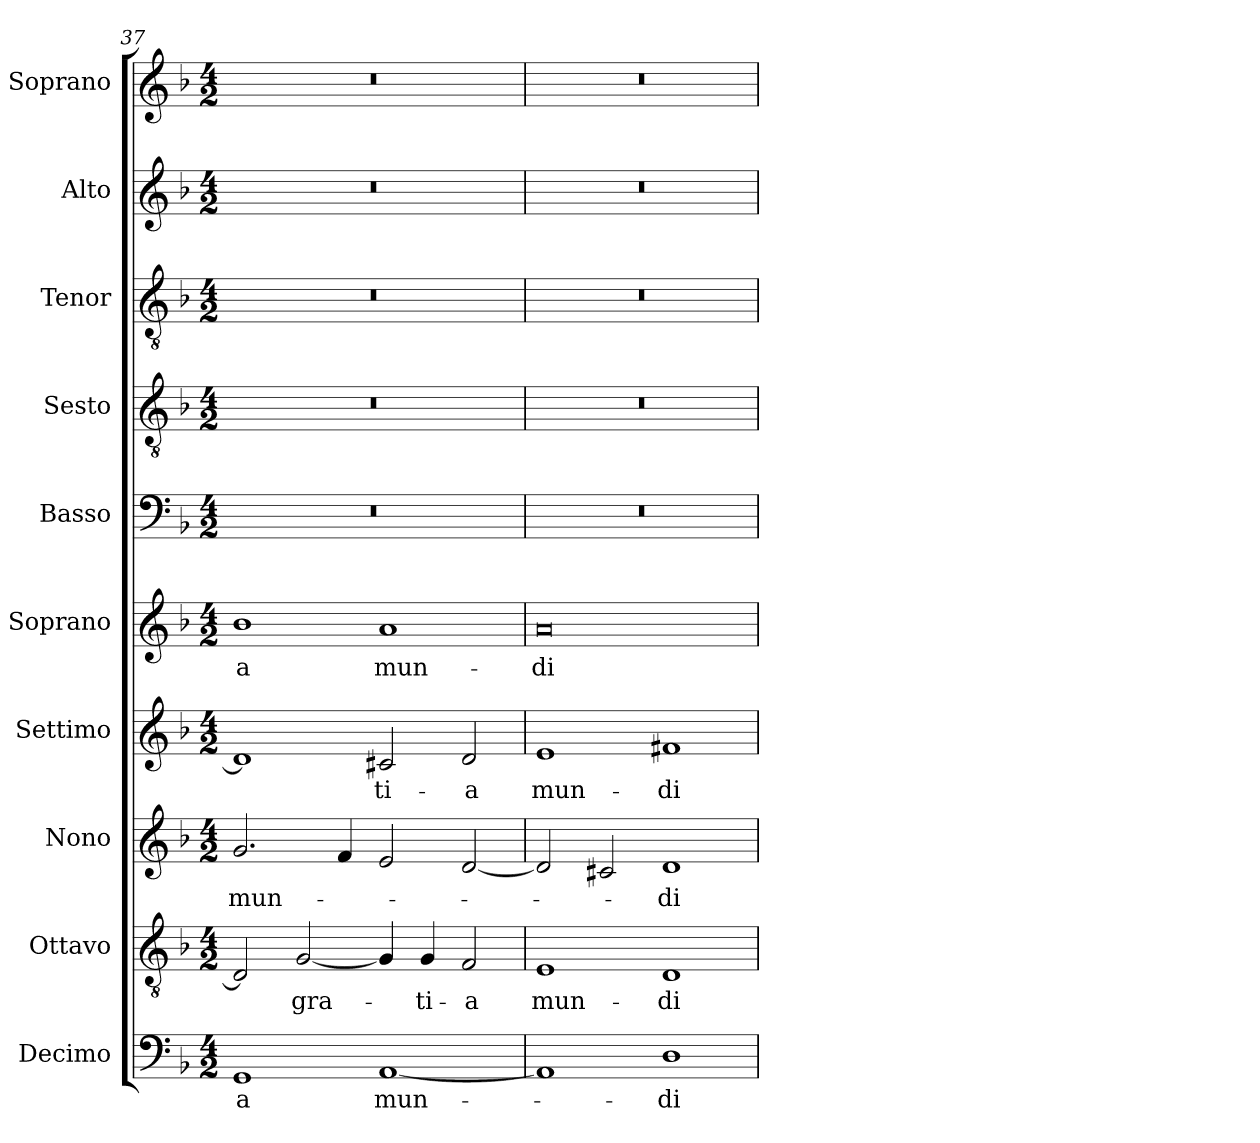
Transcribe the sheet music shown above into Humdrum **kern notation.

**kern	**text	**kern	**text	**kern	**text	**kern	**text	**kern	**text	**kern	**kern	**kern	**kern	**kern
*part10	*part10	*part9	*part9	*part8	*part8	*part7	*part7	*part6	*part6	*part5	*part4	*part3	*part2	*part1
*staff10	*staff10	*staff9	*staff9	*staff8	*staff8	*staff7	*staff7	*staff6	*staff6	*staff5	*staff4	*staff3	*staff2	*staff1
*I"Decimo	*	*I"Ottavo	*	*I"Nono	*	*I"Settimo	*	*I"Soprano	*	*I"Basso	*I"Sesto	*I"Tenor	*I"Alto	*I"Soprano
*I'Dc.	*	*I'Ot.	*	*I'N.	*	*I'St.	*	*I'S.	*	*I'B.	*I'Ss.	*I'T.	*I'A.	*I'S.
*clefF4	*	*clefGv2	*	*clefG2	*	*clefG2	*	*clefG2	*	*clefF4	*clefGv2	*clefGv2	*clefG2	*clefG2
*	*	*ITrd7c12	*	*	*	*	*	*	*	*	*ITrd7c12	*ITrd7c12	*	*
*k[b-]	*	*k[b-]	*	*k[b-]	*	*k[b-]	*	*k[b-]	*	*k[b-]	*k[b-]	*k[b-]	*k[b-]	*k[b-]
*F:	*	*F:	*	*F:	*	*F:	*	*F:	*	*F:	*F:	*F:	*F:	*F:
*M4/2	*	*M4/2	*	*M4/2	*	*M4/2	*	*M4/2	*	*M4/2	*M4/2	*M4/2	*M4/2	*M4/2
=37	=37	=37	=37	=37	=37	=37	=37	=37	=37	=37	=37	=37	=37	=37
!	!LO:LY:b:color=#000000	!	!	!	!	!	!	!	!	!	!	!	!	!
!	!	!	!	!	!LO:LY:b:color=#000000	!	!	!	!	!	!	!	!	!
!	!	!	!	!	!	!	!	!	!LO:LY:b:color=#000000	!LO:N:vis=1	!LO:N:vis=1	!LO:N:vis=1	!LO:N:vis=1	!LO:N:vis=1
1GGi	-a	2DDi/]	.	2.gi/	mun-	1di]	.	1b-i	-a	0r	0r	0r	0r	0r
!	!	!	!LO:LY:b:color=#000000	!	!	!	!	!	!	!	!	!	!	!
.	.	[2GGi/	gra-	.	.	.	.	.	.	.	.	.	.	.
.	.	.	.	4fi/	.	.	.	.	.	.	.	.	.	.
!	!LO:LY:b:color=#000000	!	!	!	!	!	!	!	!	!	!	!	!	!
!	!	!	!	!	!	!	!LO:LY:b:color=#000000	!	!	!	!	!	!	!
!	!	!	!	!	!	!	!	!	!LO:LY:b:color=#000000	!	!	!	!	!
[1AAi	mun-	4GGi/]	.	2ei/	.	2c#Xi/	-ti-	1ai	mun-	.	.	.	.	.
!	!	!	!LO:LY:b:color=#000000	!	!	!	!	!	!	!	!	!	!	!
.	.	4GGi/	-ti-	.	.	.	.	.	.	.	.	.	.	.
!	!	!	!LO:LY:b:color=#000000	!	!	!	!	!	!	!	!	!	!	!
!	!	!	!	!	!	!	!LO:LY:b:color=#000000	!	!	!	!	!	!	!
.	.	2FFi/	-a	[2di/	.	2di/	-a	.	.	.	.	.	.	.
=38	=38	=38	=38	=38	=38	=38	=38	=38	=38	=38	=38	=38	=38	=38
!	!	!	!LO:LY:b:color=#000000	!	!	!	!	!	!	!	!	!	!	!
!	!	!	!	!	!	!	!LO:LY:b:color=#000000	!	!	!	!	!	!	!
!	!	!	!	!	!	!	!	!	!LO:LY:b:color=#000000	!LO:N:vis=1	!LO:N:vis=1	!LO:N:vis=1	!LO:N:vis=1	!LO:N:vis=1
1AAi]	.	1EEi	mun-	2di/]	.	1ei	mun-	0ai	-di	0r	0r	0r	0r	0r
.	.	.	.	2c#Xi/	.	.	.	.	.	.	.	.	.	.
!	!LO:LY:b:color=#000000	!	!	!	!	!	!	!	!	!	!	!	!	!
!	!	!	!LO:LY:b:color=#000000	!	!	!	!	!	!	!	!	!	!	!
!	!	!	!	!	!LO:LY:b:color=#000000	!	!	!	!	!	!	!	!	!
!	!	!	!	!	!	!	!LO:LY:b:color=#000000	!	!	!	!	!	!	!
1Di	-di	1DDi	-di	1di	-di	1f#Xi	-di	.	.	.	.	.	.	.
=	=	=	=	=	=	=	=	=	=	=	=	=	=	=
*-	*-	*-	*-	*-	*-	*-	*-	*-	*-	*-	*-	*-	*-	*-
